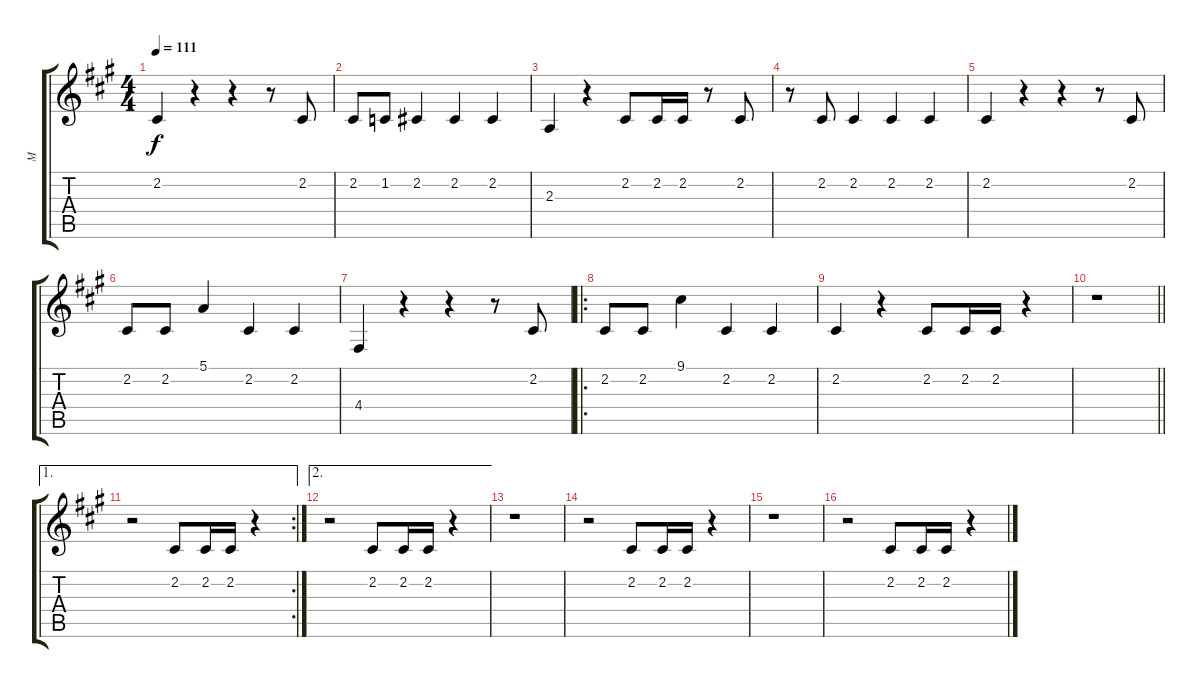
\track ("M" "M") {instrument acousticgrandpiano}
\staff {score tabs}
\tuning (E4 B3 G3 D3 A2 E2) {hide}
\ts (4 4)
\tempo 111
\clef g2
\ks a
2.2.4{dy f} r.4 r.4 r.8 2.2.8 |
2.2.8 1.2.8 2.2.4 2.2.4 2.2.4 |
2.3.4 r.4 2.2.8 2.2.16 2.2.16 r.8 2.2.8 |
r.8 2.2.8 2.2.4 2.2.4 2.2.4 |
2.2.4 r.4 r.4 r.8 2.2.8 |
2.2.8 2.2.8 5.1.4 2.2.4 2.2.4 |
4.4.4 r.4 r.4 r.8 2.2.8 |
\ro
2.2.8 2.2.8 9.1.4 2.2.4 2.2.4 |
2.2.4 r.4 2.2.8 2.2.16 2.2.16 r.4 |
\barLineRight lightlight
r.1 |
\ae 1
\rc 2
r.2 2.2.8 2.2.16 2.2.16 r.4 |
\ae 2
r.2 2.2.8 2.2.16 2.2.16 r.4 |
r.1 |
r.2 2.2.8 2.2.16 2.2.16 r.4 |
r.1 |
r.2 2.2.8 2.2.16 2.2.16 r.4
